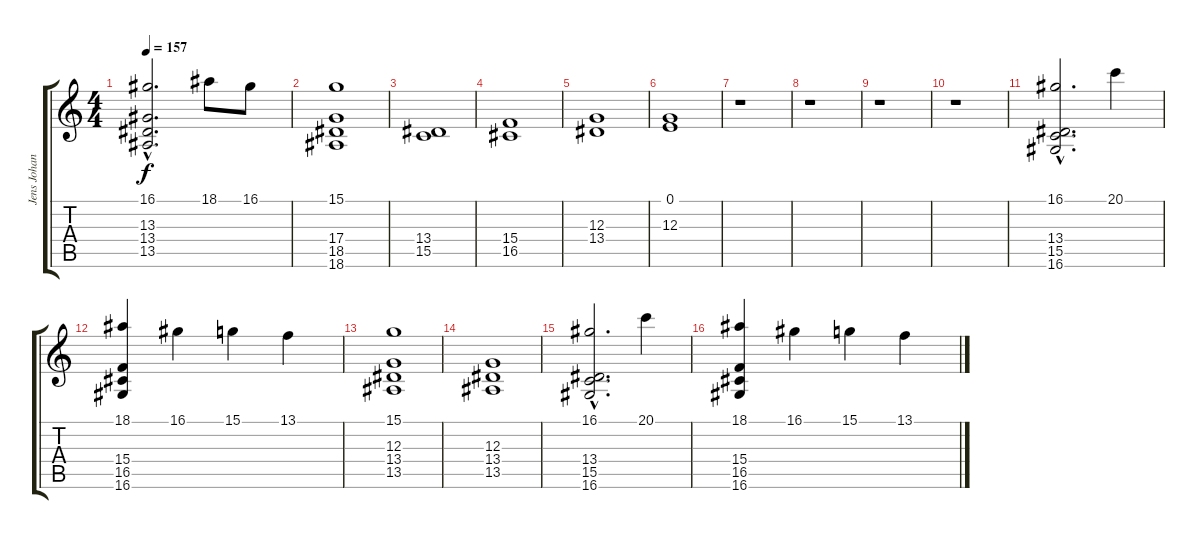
\track ("Jens Johansson" "Jens Johan") {instrument pad1newage}
\staff {score tabs}
\tuning (E4 B3 G3 D3 A2 E2) {hide}
\ts (4 4)
\tempo 157
\clef g2
\ks c
(16.1{hac} 13.3 13.4 13.5).2{d dy f} 18.1.8 16.1.8 |
(15.1 17.4 18.5 18.6).1 |
(13.4 15.5).1 |
(15.4 16.5).1 |
(12.3 13.4).1 |
(0.1 12.3).1 |
r.1 |
r.1 |
r.1 |
r.1 |
(16.1{hac} 13.4 15.5 16.6).2{d} 20.1.4 |
(18.1 15.4 16.5 16.6).4 16.1.4 15.1.4 13.1.4 |
(15.1 12.3 13.4 13.5).1 |
(12.3 13.4 13.5).1 |
(16.1{hac} 13.4 15.5 16.6).2{d} 20.1.4 |
(18.1 15.4 16.5 16.6).4 16.1.4 15.1.4 13.1.4
